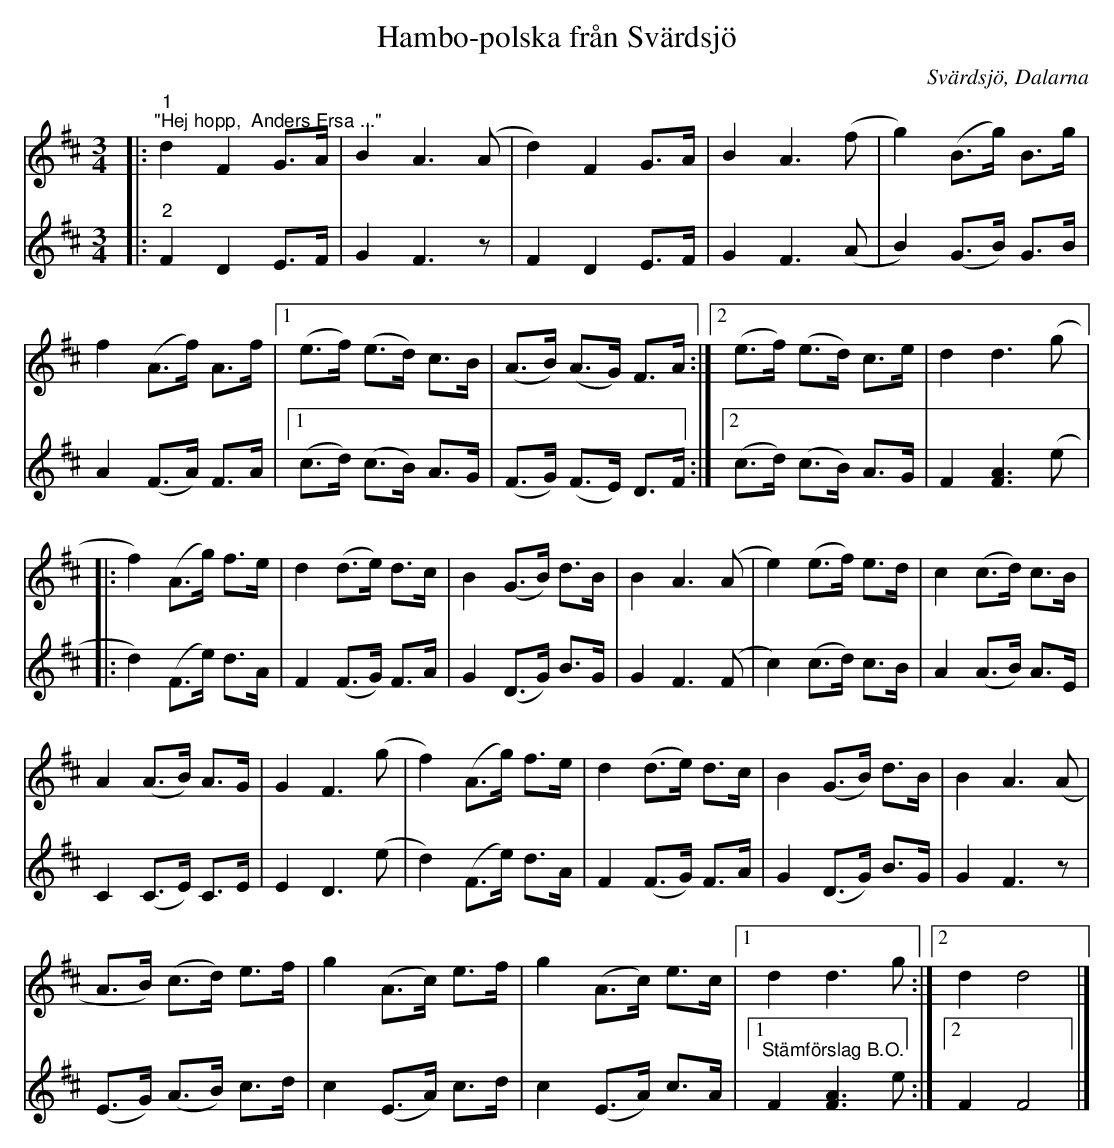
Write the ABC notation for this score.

X:1
T:Hambo-polska från Svärdsjö
O:Svärdsjö, Dalarna
L:1/8
M:3/4
K:D
V:1
|:"^1""^\"Hej hopp,  Anders Ersa ...\"" d2 F2 G>A | B2 A3 (A | d2) F2 G>A | B2 A3 (f | g2) (B>g) B>g |
f2 (A>f) A>f |1 (e>f) (e>d) c>B | (A>B) (A>G) F>A :|2 (e>f) (e>d) c>e | d2 d3 (g |:
f2) (A>g) f>e | d2 (d>e) d>c | B2 (G>B) d>B | B2 A3 (A | e2) (e>f) e>d | c2 (c>d) c>B |
A2 (A>B) A>G | G2 F3 (g | f2) (A>g) f>e | d2 (d>e) d>c | B2 (G>B) d>B | B2 A3 (A |
A>B) (c>d) e>f | g2 (A>c) e>f | g2 (A>c) e>c |1 d2 d3 g :|2 d2 d4 |]
V:2
|:"^2" F2 D2 E>F | G2 F3 z | F2 D2 E>F | G2 F3 (A | B2) (G>B) G>B |
A2 (F>A) F>A |1 (c>d) (c>B) A>G | (F>G) (F>E) D>F :|2 (c>d) (c>B) A>G | F2 [FA]3 (e |:
d2) (F>e) d>A | F2 (F>G) F>A | G2 (D>G) B>G | G2 F3 (F | c2) (c>d) c>B | A2 (A>B) A>E |
C2 (C>E) C>E | E2 D3 (e | d2) (F>e) d>A | F2 (F>G) F>A | G2 (D>G) B>G | G2 F3 z |
(E>G) (A>B) c>d | c2 (E>A) c>d | c2 (E>A) c>A |1"^Stämförslag B.O." F2 [FA]3 e :|2 F2 F4 |]
